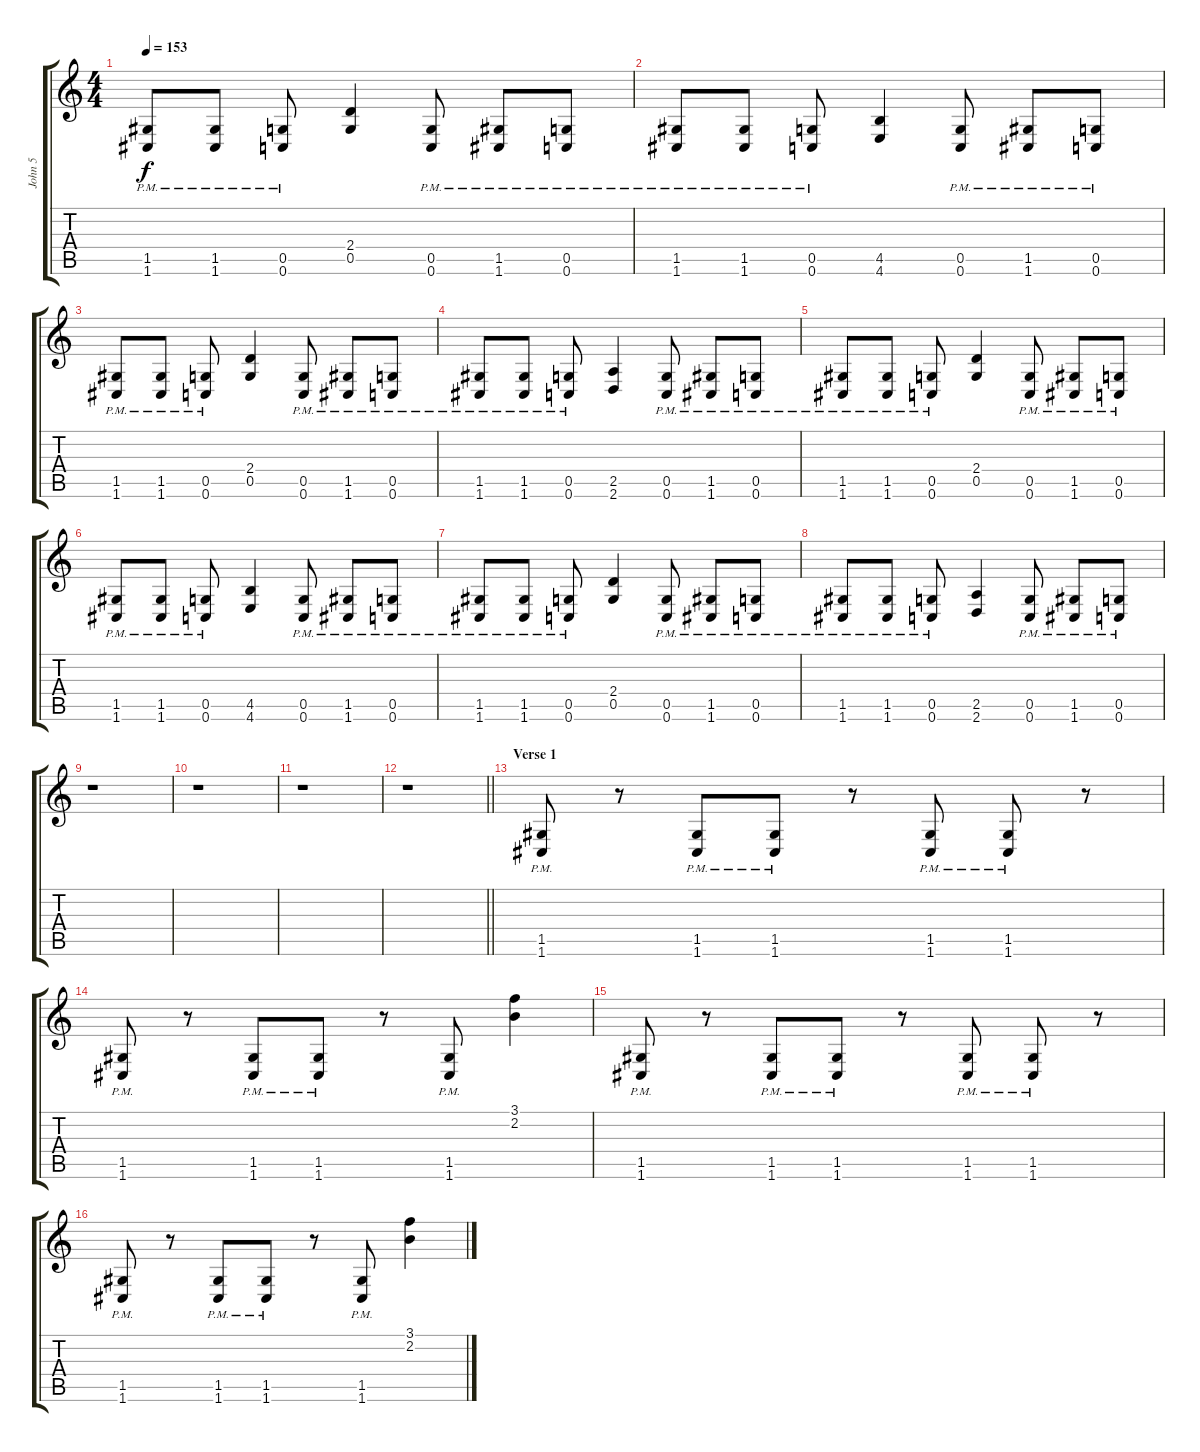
\track ("John 5" "John 5") {instrument overdrivenguitar}
\staff {score tabs}
\tuning (D4 A3 F3 C3 G2 C2) {hide}
\ts (4 4)
\tempo 153
\clef g2
\ks c
(1.5{pm} 1.6{pm}).8{dy f} (1.5{pm} 1.6{pm}).8 (0.5{pm} 0.6{pm}).8 (2.4 0.5).4 (0.5{pm} 0.6{pm}).8 (1.5{pm} 1.6{pm}).8 (0.5{pm} 0.6{pm}).8 |
(1.5{pm} 1.6{pm}).8 (1.5{pm} 1.6{pm}).8 (0.5{pm} 0.6{pm}).8 (4.5 4.6).4 (0.5{pm} 0.6{pm}).8 (1.5{pm} 1.6{pm}).8 (0.5{pm} 0.6{pm}).8 |
(1.5{pm} 1.6{pm}).8 (1.5{pm} 1.6{pm}).8 (0.5{pm} 0.6{pm}).8 (2.4 0.5).4 (0.5{pm} 0.6{pm}).8 (1.5{pm} 1.6{pm}).8 (0.5{pm} 0.6{pm}).8 |
(1.5{pm} 1.6{pm}).8 (1.5{pm} 1.6{pm}).8 (0.5{pm} 0.6{pm}).8 (2.5 2.6).4 (0.5{pm} 0.6{pm}).8 (1.5{pm} 1.6{pm}).8 (0.5{pm} 0.6{pm}).8 |
(1.5{pm} 1.6{pm}).8 (1.5{pm} 1.6{pm}).8 (0.5{pm} 0.6{pm}).8 (2.4 0.5).4 (0.5{pm} 0.6{pm}).8 (1.5{pm} 1.6{pm}).8 (0.5{pm} 0.6{pm}).8 |
(1.5{pm} 1.6{pm}).8 (1.5{pm} 1.6{pm}).8 (0.5{pm} 0.6{pm}).8 (4.5 4.6).4 (0.5{pm} 0.6{pm}).8 (1.5{pm} 1.6{pm}).8 (0.5{pm} 0.6{pm}).8 |
(1.5{pm} 1.6{pm}).8 (1.5{pm} 1.6{pm}).8 (0.5{pm} 0.6{pm}).8 (2.4 0.5).4 (0.5{pm} 0.6{pm}).8 (1.5{pm} 1.6{pm}).8 (0.5{pm} 0.6{pm}).8 |
(1.5{pm} 1.6{pm}).8 (1.5{pm} 1.6{pm}).8 (0.5{pm} 0.6{pm}).8 (2.5 2.6).4 (0.5{pm} 0.6{pm}).8 (1.5{pm} 1.6{pm}).8 (0.5{pm} 0.6{pm}).8 |
r.1 |
r.1 |
r.1 |
\barLineRight lightlight
r.1 |
\section ("" "Verse 1")
(1.5{pm} 1.6{pm}).8 r.8 (1.5{pm} 1.6{pm}).8 (1.5{pm} 1.6{pm}).8 r.8 (1.5{pm} 1.6{pm}).8 (1.5{pm} 1.6{pm}).8 r.8 |
(1.5{pm} 1.6{pm}).8 r.8 (1.5{pm} 1.6{pm}).8 (1.5{pm} 1.6{pm}).8 r.8 (1.5{pm} 1.6{pm}).8 (3.1 2.2).4 |
(1.5{pm} 1.6{pm}).8 r.8 (1.5{pm} 1.6{pm}).8 (1.5{pm} 1.6{pm}).8 r.8 (1.5{pm} 1.6{pm}).8 (1.5{pm} 1.6{pm}).8 r.8 |
(1.5{pm} 1.6{pm}).8 r.8 (1.5{pm} 1.6{pm}).8 (1.5{pm} 1.6{pm}).8 r.8 (1.5{pm} 1.6{pm}).8 (3.1 2.2).4
